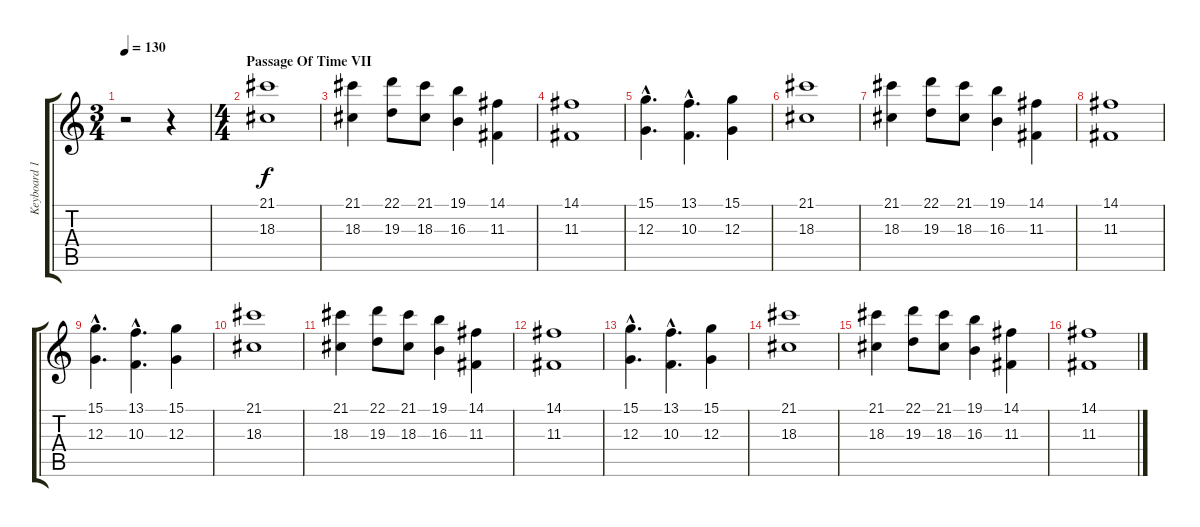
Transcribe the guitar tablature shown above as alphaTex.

\track ("Keyboard 1" "Keyboard 1") {instrument stringensemble1}
\staff {score tabs}
\tuning (E4 B3 G3 D3 A2 E2) {hide}
\ts (3 4)
\tempo 130
\clef g2
\ks c
r.2{dy f} r.4 |
\ts (4 4)
\section ("" "Passage Of Time VII")
(21.1 18.3).1{volume 11 instrument stringensemble1} |
(21.1 18.3).4 (22.1 19.3).8 (21.1 18.3).8 (19.1 16.3).4 (14.1 11.3).4 |
(14.1 11.3).1 |
(15.1{hac} 12.3{hac}).4{d} (13.1{hac} 10.3{hac}).4{d} (15.1 12.3).4 |
(21.1 18.3).1 |
(21.1 18.3).4 (22.1 19.3).8 (21.1 18.3).8 (19.1 16.3).4 (14.1 11.3).4 |
(14.1 11.3).1 |
(15.1{hac} 12.3{hac}).4{d} (13.1{hac} 10.3{hac}).4{d} (15.1 12.3).4 |
(21.1 18.3).1 |
(21.1 18.3).4 (22.1 19.3).8 (21.1 18.3).8 (19.1 16.3).4 (14.1 11.3).4 |
(14.1 11.3).1 |
(15.1{hac} 12.3{hac}).4{d} (13.1{hac} 10.3{hac}).4{d} (15.1 12.3).4 |
(21.1 18.3).1 |
(21.1 18.3).4 (22.1 19.3).8 (21.1 18.3).8 (19.1 16.3).4 (14.1 11.3).4 |
(14.1 11.3).1
